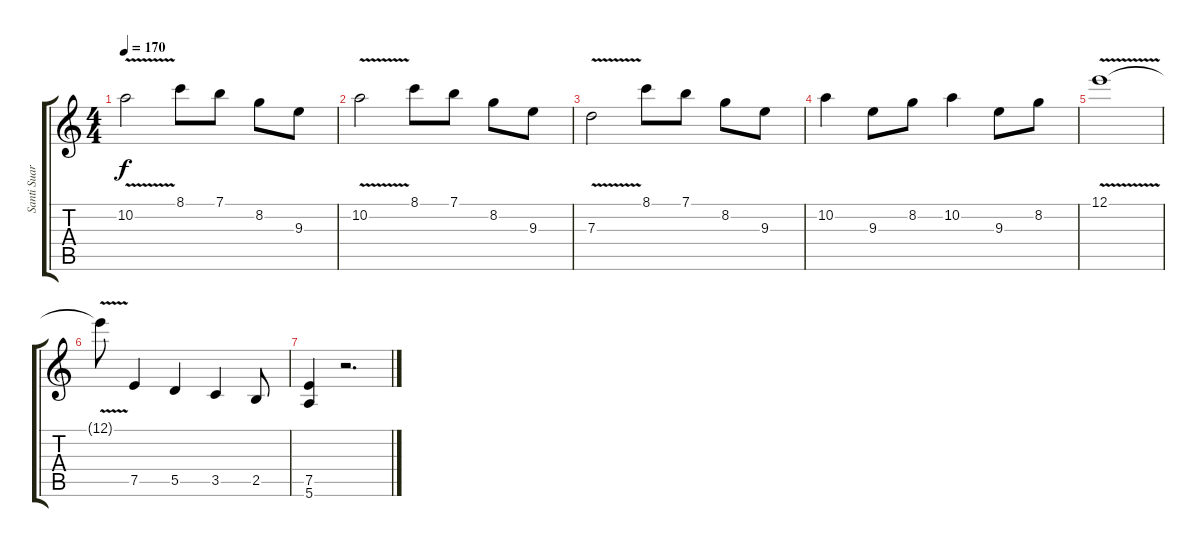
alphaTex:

\track ("Santi Suarez" "Santi Suar") {instrument distortionguitar}
\staff {score tabs}
\tuning (E4 B3 G3 D3 A2 E2) {hide}
\ts (4 4)
\tempo 170
\clef g2
\ks c
10.2{v}.2{dy f} 8.1.8 7.1.8 8.2.8 9.3.8 |
10.2{v}.2 8.1.8 7.1.8 8.2.8 9.3.8 |
7.3{v}.2 8.1.8 7.1.8 8.2.8 9.3.8 |
10.2.4 9.3.8 8.2.8 10.2.4 9.3.8 8.2.8 |
12.1{v}.1 |
12.1{t}.8 7.5.4 5.5.4 3.5.4 2.5.8 |
(7.5 5.6).4 r.2{d}
